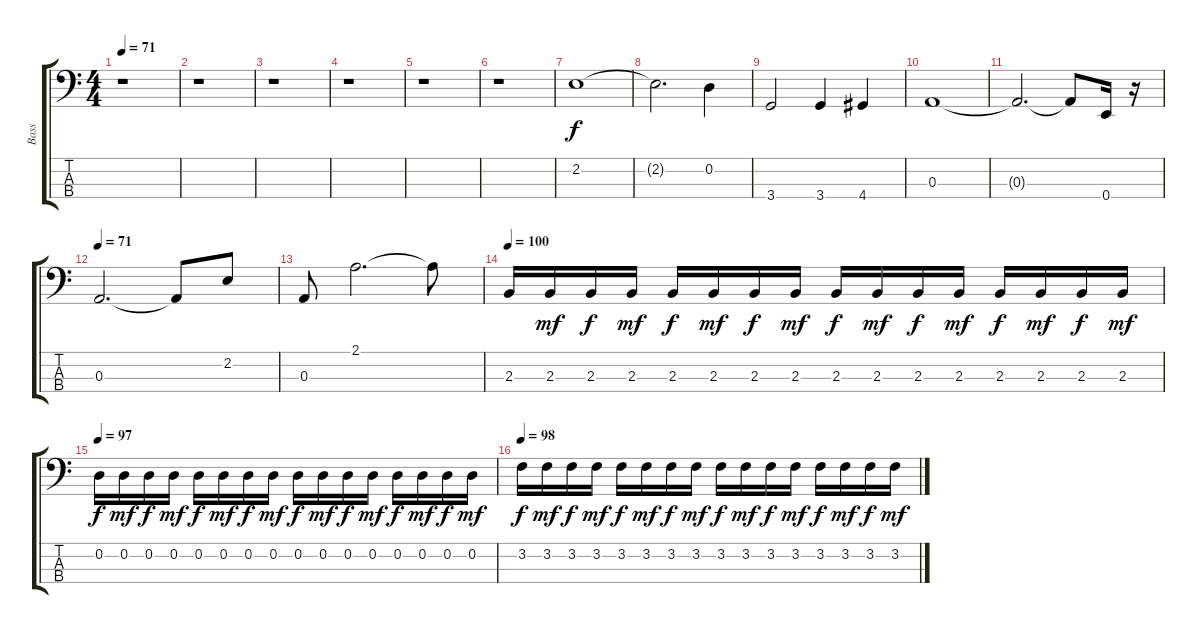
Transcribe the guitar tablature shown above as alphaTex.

\track ("Bass" "Bass") {instrument electricbassfinger}
\staff {score tabs}
\tuning (G2 D2 A1 E1) {hide}
\ts (4 4)
\tempo 71
\clef f4
\ks c
r.1{dy f instrument electricbassfinger} |
r.1 |
r.1 |
r.1 |
r.1 |
r.1 |
2.2.1 |
2.2{t}.2{d} 0.2.4 |
3.4.2 3.4.4 4.4.4 |
0.3.1 |
0.3{t}.2{d} 0.3{t}.8 0.4.16 r.16 |
\tempo 71
0.3.2{d} 0.3{t}.8 2.2.8 |
0.3.8 2.1.2{d} 2.1{t}.8 |
\tempo 100
2.3.16 2.3.16{dy mf} 2.3.16{dy f} 2.3.16{dy mf} 2.3.16{dy f} 2.3.16{dy mf} 2.3.16{dy f} 2.3.16{dy mf} 2.3.16{dy f} 2.3.16{dy mf} 2.3.16{dy f} 2.3.16{dy mf} 2.3.16{dy f} 2.3.16{dy mf} 2.3.16{dy f} 2.3.16{dy mf} |
\tempo 97
0.2.16{dy f} 0.2.16{dy mf} 0.2.16{dy f} 0.2.16{dy mf} 0.2.16{dy f} 0.2.16{dy mf} 0.2.16{dy f} 0.2.16{dy mf} 0.2.16{dy f} 0.2.16{dy mf} 0.2.16{dy f} 0.2.16{dy mf} 0.2.16{dy f} 0.2.16{dy mf} 0.2.16{dy f} 0.2.16{dy mf} |
\tempo 98
3.2.16{dy f} 3.2.16{dy mf} 3.2.16{dy f} 3.2.16{dy mf} 3.2.16{dy f} 3.2.16{dy mf} 3.2.16{dy f} 3.2.16{dy mf} 3.2.16{dy f} 3.2.16{dy mf} 3.2.16{dy f} 3.2.16{dy mf} 3.2.16{dy f} 3.2.16{dy mf} 3.2.16{dy f} 3.2.16{dy mf}
